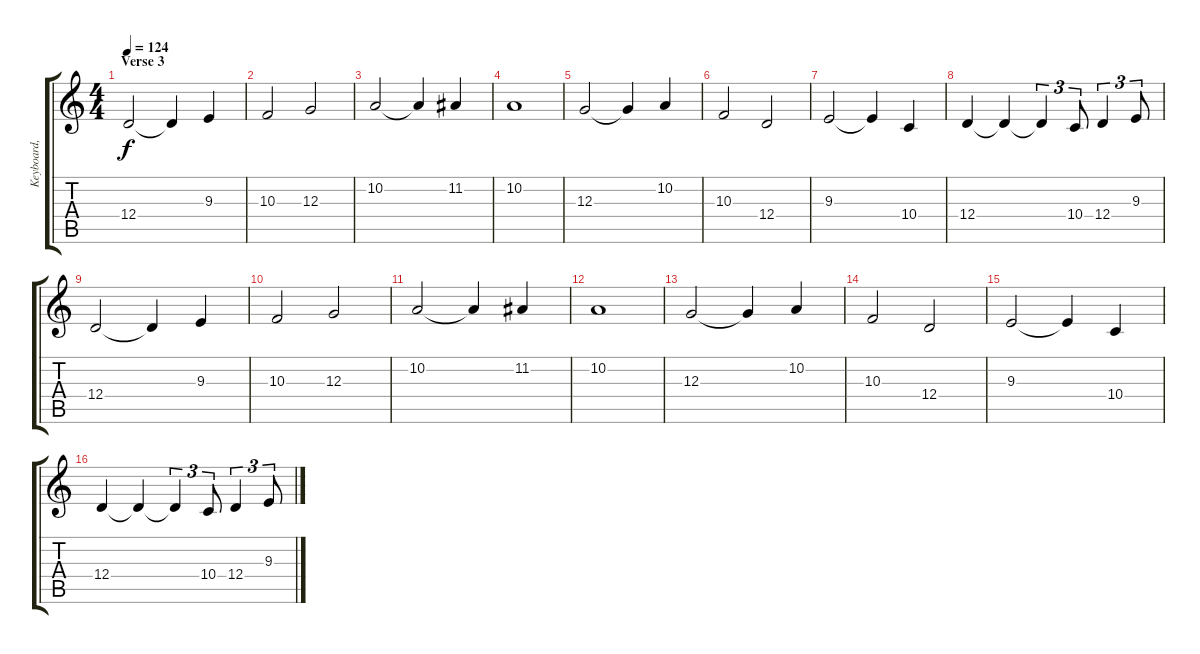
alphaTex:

\track ("Keyboard, Flute 3, Outro Harp" "Keyboard, ") {instrument synthstrings2}
\staff {score tabs}
\tuning (E4 B3 G3 D3 A2 E2) {hide}
\ts (4 4)
\section ("" "Verse 3")
\tempo 124
\clef g2
\ks c
12.4.2{dy f volume 10 instrument synthstrings2} 12.4{t}.4 9.3.4 |
10.3.2 12.3.2 |
10.2.2 10.2{t}.4 11.2.4 |
10.2.1 |
12.3.2 12.3{t}.4 10.2.4 |
10.3.2 12.4.2 |
9.3.2 9.3{t}.4 10.4.4 |
12.4.4 12.4{t}.4 12.4{t}.4{tu (3 2)} 10.4.8{tu (3 2)} 12.4.4{tu (3 2)} 9.3.8{tu (3 2)} |
12.4.2 12.4{t}.4 9.3.4 |
10.3.2 12.3.2 |
10.2.2 10.2{t}.4 11.2.4 |
10.2.1 |
12.3.2 12.3{t}.4 10.2.4 |
10.3.2 12.4.2 |
9.3.2 9.3{t}.4 10.4.4 |
12.4.4 12.4{t}.4 12.4{t}.4{tu (3 2)} 10.4.8{tu (3 2)} 12.4.4{tu (3 2)} 9.3.8{tu (3 2)}
